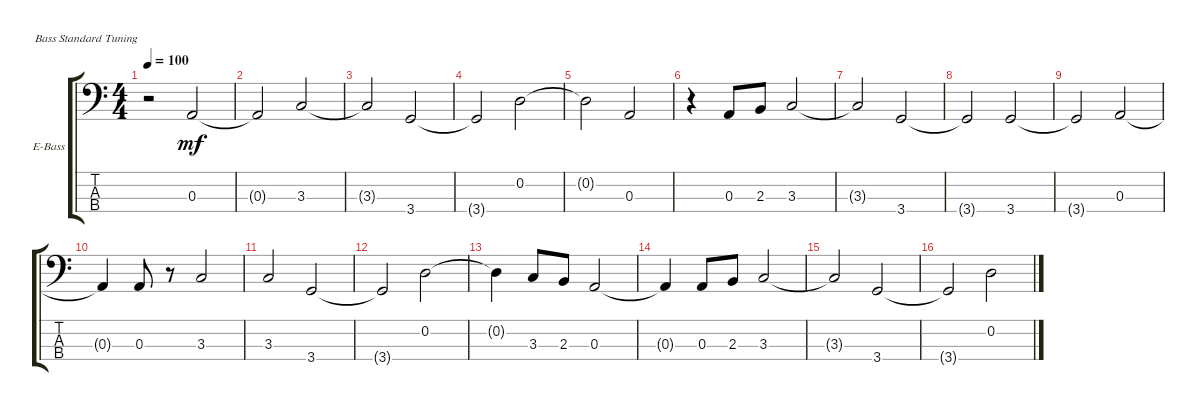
\defaultSystemsLayout 4
\bracketExtendMode groupsimilarinstruments
\firstSystemTrackNameOrientation horizontal
\otherSystemsTrackNameOrientation horizontal
\track ("Electric Bass" "E-Bass") {instrument electricbassfinger}
\staff {score tabs}
\tuning (G2 D2 A1 E1)
\ts (4 4)
\tempo 100
\clef f4
\ks c
r.2{dy mf instrument electricbassfinger} 0.3.2 |
0.3{t}.2 3.3.2 |
3.3{t}.2 3.4.2 |
3.4{t}.2 0.2.2 |
0.2{t}.2 0.3.2 |
r.4 0.3.8 2.3.8 3.3.2 |
3.3{t}.2 3.4.2 |
3.4{t}.2 3.4.2 |
3.4{t}.2 0.3.2 |
0.3{t}.4 0.3.8 r.8 3.3.2 |
3.3.2 3.4.2 |
3.4{t}.2 0.2.2 |
0.2{t}.4 3.3.8 2.3.8 0.3.2 |
0.3{t}.4 0.3.8 2.3.8 3.3.2 |
3.3{t}.2 3.4.2 |
3.4{t}.2 0.2.2
